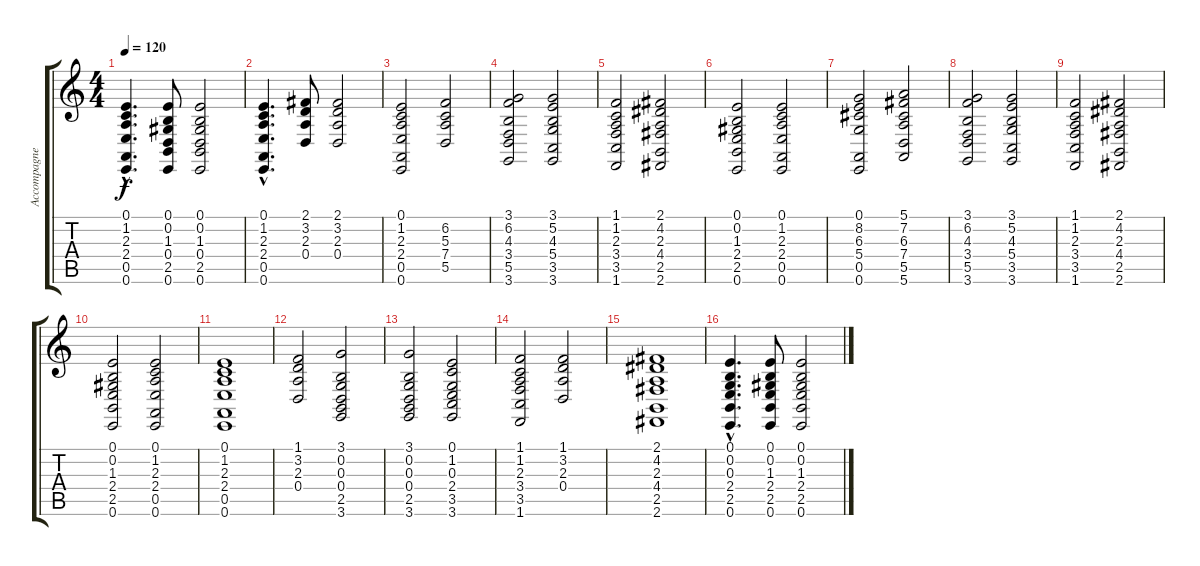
\track ("Accompagnement" "Accompagne") {instrument voiceoohs}
\staff {score tabs}
\tuning (E4 B3 G3 D3 A2 E2) {hide}
\ts (4 4)
\tempo 120
\clef g2
\ks c
(0.1{hac} 1.2{hac} 2.3{hac} 2.4{hac} 0.5{hac} 0.6{hac}).4{d dy f} (0.1 0.2 1.3 0.4 2.5 0.6).8 (0.1 0.2 1.3 0.4 2.5 0.6).2 |
(0.1{hac} 1.2{hac} 2.3{hac} 2.4{hac} 0.5{hac} 0.6{hac}).4{d} (2.1 3.2 2.3 0.4).8 (2.1 3.2 2.3 0.4).2 |
(0.1 1.2 2.3 2.4 0.5 0.6).2 (6.2 5.3 7.4 5.5).2 |
(3.1 6.2 4.3 3.4 5.5 3.6).2 (3.1 5.2 4.3 5.4 3.5 3.6).2 |
(1.1 1.2 2.3 3.4 3.5 1.6).2 (2.1 4.2 2.3 4.4 2.5 2.6).2 |
(0.1 0.2 1.3 2.4 2.5 0.6).2 (0.1 1.2 2.3 2.4 0.5 0.6).2 |
(0.1 8.2 6.3 5.4 0.5 0.6).2 (5.1 7.2 6.3 7.4 5.5 5.6).2 |
(3.1 6.2 4.3 3.4 5.5 3.6).2 (3.1 5.2 4.3 5.4 3.5 3.6).2 |
(1.1 1.2 2.3 3.4 3.5 1.6).2 (2.1 4.2 2.3 4.4 2.5 2.6).2 |
(0.1 0.2 1.3 2.4 2.5 0.6).2 (0.1 1.2 2.3 2.4 0.5 0.6).2 |
(0.1 1.2 2.3 2.4 0.5 0.6).1 |
(1.1 3.2 2.3 0.4).2 (3.1 0.2 0.3 0.4 2.5 3.6).2 |
(3.1 0.2 0.3 0.4 2.5 3.6).2 (0.1 1.2 0.3 2.4 3.5 3.6).2 |
(1.1 1.2 2.3 3.4 3.5 1.6).2 (1.1 3.2 2.3 0.4).2 |
(2.1 4.2 2.3 4.4 2.5 2.6).1 |
(0.1{hac} 0.2{hac} 0.3{hac} 2.4{hac} 2.5{hac} 0.6{hac}).4{d} (0.1 0.2 1.3 2.4 2.5 0.6).8 (0.1 0.2 1.3 2.4 2.5 0.6).2
